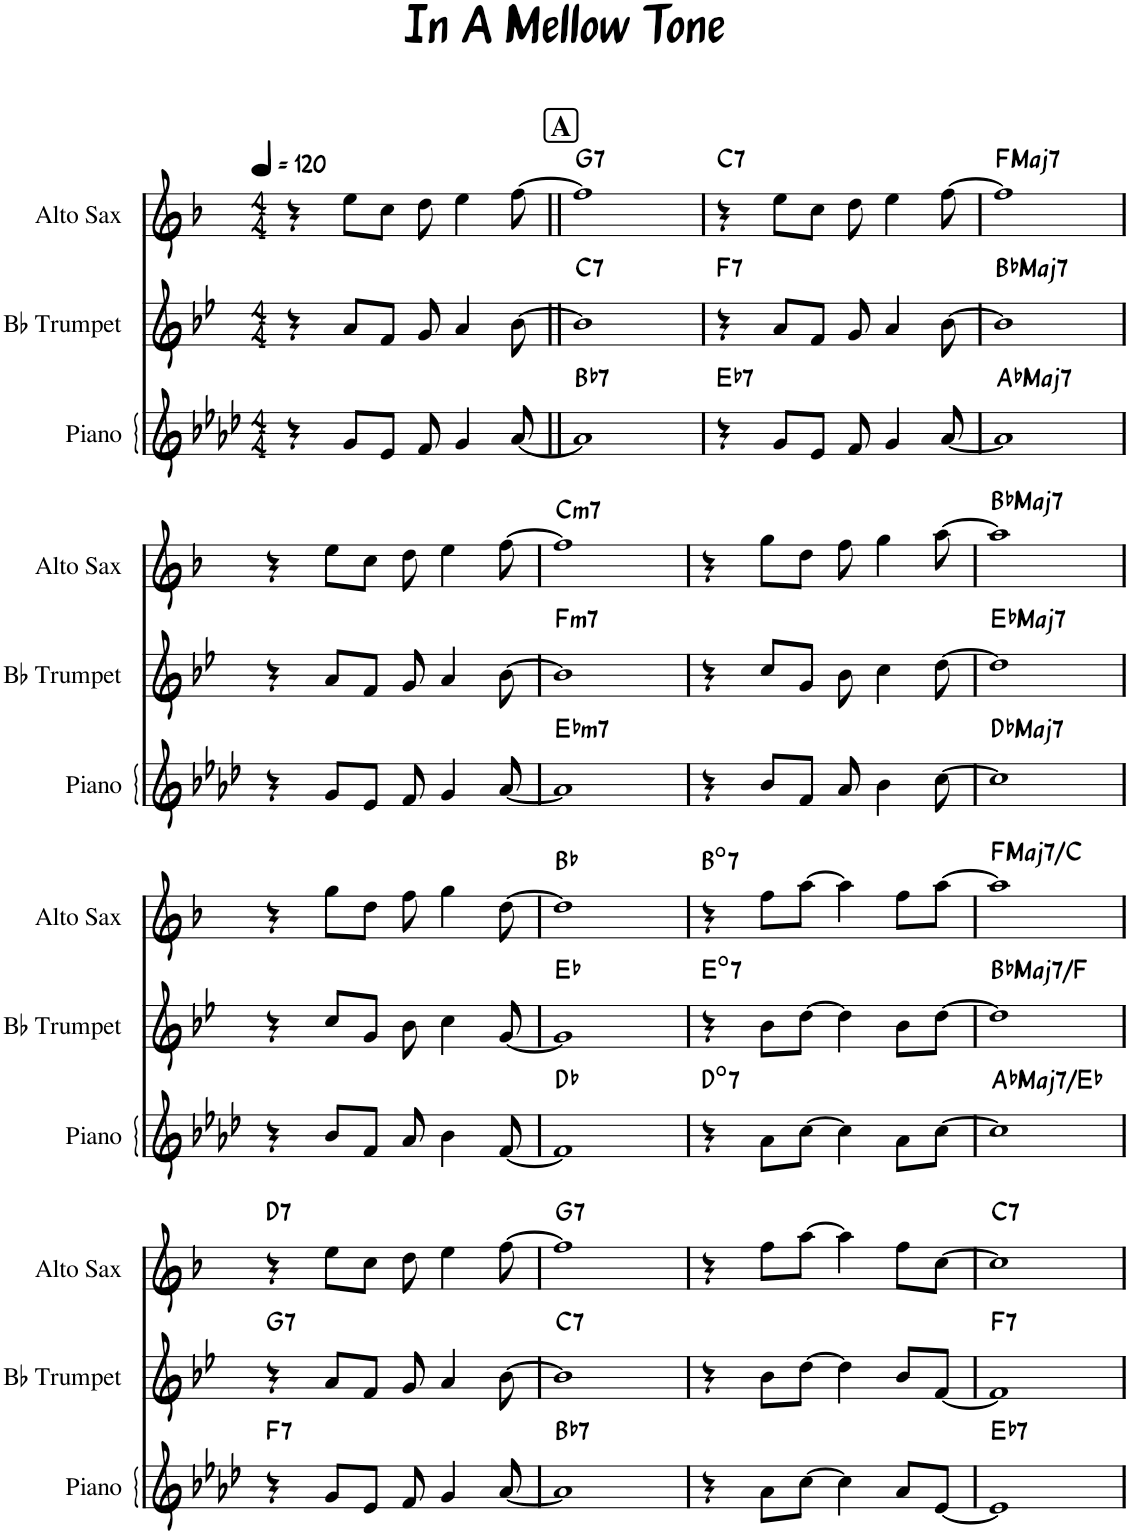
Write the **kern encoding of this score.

**kern	**harte	**kern	**harte	**kern	**harte
*part3	*part3	*part2	*part2	*part1	*part1
*staff3	*	*staff2	*	*staff1	*
*I"Piano	*	*I"Bb Trumpet	*	*I"Alto Sax	*
*I'Pno.	*	*I'Bb Tpt.	*	*I'Sax	*
*clefG2	*	*clefG2	*	*clefG2	*
*	*	*Trd1c2	*	*Trd5c9	*
*k[b-e-a-d-]	*	*k[b-e-]	*	*k[b-]	*
*M4/4	*	*M4/4	*	*M4/4	*
*MM120	*	*MM120	*	*MM120	*
=1	=1	=1	=1	=1	=1
4r	.	4r	.	4r	.
8g/L	.	8a/L	.	8ee\L	.
8e-/J	.	8f/J	.	8cc\J	.
8f/	.	8g/	.	8dd\	.
4g/	.	4a/	.	4ee\	.
[8a-/	.	[8b-\	.	[8ff\	.
!!LO:REH:place=s1:a:B:cj:fs=14:t=A
=2||	=2||	=2||	=2||	=2||	=2||
!	!LO:H:kt=7	!	!LO:H:kt=7	!	!LO:H:kt=7
1a-]	Bb:7	1b-]	C:7	1ff]	G:7
=3	=3	=3	=3	=3	=3
!	!LO:H:kt=7	!	!LO:H:kt=7	!	!LO:H:kt=7
4r	Eb:7	4r	F:7	4r	C:7
8g/L	.	8a/L	.	8ee\L	.
8e-/J	.	8f/J	.	8cc\J	.
8f/	.	8g/	.	8dd\	.
4g/	.	4a/	.	4ee\	.
[8a-/	.	[8b-\	.	[8ff\	.
=4	=4	=4	=4	=4	=4
!	!LO:H:kt=Maj7	!	!LO:H:kt=Maj7	!	!LO:H:kt=Maj7
1a-]	Ab:maj7	1b-]	Bb:maj7	1ff]	F:maj7
!!LO:LB:g=z
=1	=1	=1	=1	=1	=1
4r	.	4r	.	4r	.
8g/L	.	8a/L	.	8ee\L	.
8e-/J	.	8f/J	.	8cc\J	.
8f/	.	8g/	.	8dd\	.
4g/	.	4a/	.	4ee\	.
[8a-/	.	[8b-\	.	[8ff\	.
=2	=2	=2	=2	=2	=2
!	!LO:H:kt=m7	!	!LO:H:kt=m7	!	!LO:H:kt=m7
1a-]	Eb:min7	1b-]	F:min7	1ff]	C:min7
=3	=3	=3	=3	=3	=3
4r	.	4r	.	4r	.
8b-/L	.	8cc/L	.	8gg\L	.
8f/J	.	8g/J	.	8dd\J	.
8a-/	.	8b-\	.	8ff\	.
4b-\	.	4cc\	.	4gg\	.
[8cc\	.	[8dd\	.	[8aa\	.
=4	=4	=4	=4	=4	=4
!	!LO:H:kt=Maj7	!	!LO:H:kt=Maj7	!	!LO:H:kt=Maj7
1cc]	Db:maj7	1dd]	Eb:maj7	1aa]	Bb:maj7
!!LO:LB:g=z
=1	=1	=1	=1	=1	=1
4r	.	4r	.	4r	.
8b-/L	.	8cc/L	.	8gg\L	.
8f/J	.	8g/J	.	8dd\J	.
8a-/	.	8b-\	.	8ff\	.
4b-\	.	4cc\	.	4gg\	.
[8f/	.	[8g/	.	[8dd\	.
=2	=2	=2	=2	=2	=2
1f]	Db:maj	1g]	Eb:maj	1dd]	Bb:maj
=3	=3	=3	=3	=3	=3
!	!LO:H:kt=7	!	!LO:H:kt=7	!	!LO:H:kt=7
4r	D:dim7	4r	E:dim7	4r	B:dim7
8a-\L	.	8b-\L	.	8ff\L	.
[8cc\J	.	[8dd\J	.	[8aan\J	.
4cc\]	.	4dd\]	.	4aa\]	.
8a-\L	.	8b-\L	.	8ff\L	.
[8cc\J	.	[8dd\J	.	[8aa\J	.
=4	=4	=4	=4	=4	=4
!	!LO:H:kt=Maj7	!	!LO:H:kt=Maj7	!	!LO:H:kt=Maj7
1cc]	Ab:maj7/5	1dd]	Bb:maj7/5	1aa]	F:maj7/5
!!LO:LB:g=z
=1	=1	=1	=1	=1	=1
!	!LO:H:kt=7	!	!LO:H:kt=7	!	!LO:H:kt=7
4r	F:7	4r	G:7	4r	D:7
8g/L	.	8a/L	.	8ee\L	.
8e-/J	.	8f/J	.	8cc\J	.
8f/	.	8g/	.	8dd\	.
4g/	.	4a/	.	4ee\	.
[8a-/	.	[8b-\	.	[8ffn\	.
=2	=2	=2	=2	=2	=2
!	!LO:H:kt=7	!	!LO:H:kt=7	!	!LO:H:kt=7
1a-]	Bb:7	1b-]	C:7	1ff]	G:7
=3	=3	=3	=3	=3	=3
4r	.	4r	.	4r	.
8a-\L	.	8b-\L	.	8ff\L	.
[8cc\J	.	[8dd\J	.	[8aa\J	.
4cc\]	.	4dd\]	.	4aa\]	.
8a-/L	.	8b-/L	.	8ff\L	.
[8e-/J	.	[8f/J	.	[8cc\J	.
=4	=4	=4	=4	=4	=4
!	!LO:H:kt=7	!	!LO:H:kt=7	!	!LO:H:kt=7
1e-]	Eb:7	1f]	F:7	1cc]	C:7
=	=	=	=	=	=
*-	*-	*-	*-	*-	*-
